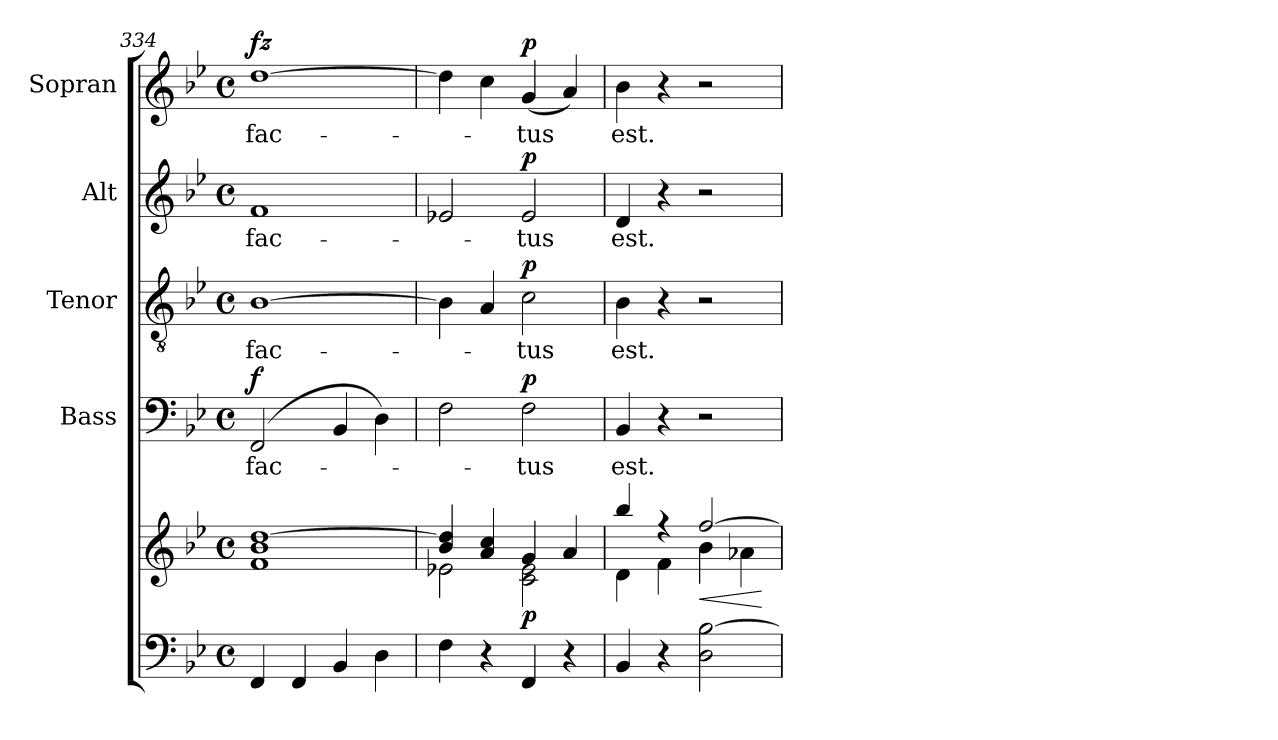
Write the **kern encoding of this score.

**kern	**kern	**dynam	**kern	**text	**dynam	**kern	**text	**dynam	**kern	**text	**dynam	**kern	**text	**dynam
*part5	*part5	*part5	*part4	*part4	*part4	*part3	*part3	*part3	*part2	*part2	*part2	*part1	*part1	*part1
*staff6	*staff5	*staff5/6	*staff4	*staff4	*staff4	*staff3	*staff3	*staff3	*staff2	*staff2	*staff2	*staff1	*staff1	*staff1
*	*	*	*I"Bass	*	*	*I"Tenor	*	*	*I"Alt	*	*	*I"Sopran	*	*
*	*	*	*I'B.	*	*	*I'T.	*	*	*I'A.	*	*	*I'S.	*	*
!!LO:PB:g=z
*clefF4	*clefG2	*	*clefF4	*	*	*clefGv2	*	*	*clefG2	*	*	*clefG2	*	*
*k[b-e-]	*k[b-e-]	*	*k[b-e-]	*	*	*k[b-e-]	*	*	*k[b-e-]	*	*	*k[b-e-]	*	*
*B-:	*B-:	*	*B-:	*	*	*B-:	*	*	*B-:	*	*	*B-:	*	*
*M4/4	*M4/4	*	*M4/4	*	*	*M4/4	*	*	*M4/4	*	*	*M4/4	*	*
*met(c)	*met(c)	*	*met(c)	*	*	*met(c)	*	*	*met(c)	*	*	*met(c)	*	*
=334	=334	=334	=334	=334	=334	=334	=334	=334	=334	=334	=334	=334	=334	=334
!	!	!	!	!LO:LY:b	!LO:DY:a	!	!LO:LY:b	!	!	!LO:LY:b	!	!	!LO:LY:b	!LO:DY:a
4FF/	1f 1b- [>1dd	.	(2FF/	fac-	f	[1B-	fac-	.	1f	fac-	.	[1dd	fac-	fz
4FF/	.	.	.	.	.	.	.	.	.	.	.	.	.	.
4BB-/	.	.	4BB-/	.	.	.	.	.	.	.	.	.	.	.
4D\	.	.	4D\)	.	.	.	.	.	.	.	.	.	.	.
=335	=335	=335	=335	=335	=335	=335	=335	=335	=335	=335	=335	=335	=335	=335
*	*^	*	*	*	*	*	*	*	*	*	*	*	*	*
4F\	4b-/ 4dd/]	2e-X\	.	2F\	.	.	4B-\]	.	.	2e-X/	.	.	4dd\]	.	.
4r	4a/ 4cc/	.	.	.	.	.	4A/	.	.	.	.	.	4cc\	.	.
!	!	!	!LO:DY:b	!	!LO:LY:b	!LO:DY:a	!	!LO:LY:b	!LO:DY:a	!	!LO:LY:b	!LO:DY:a	!	!LO:LY:b	!LO:DY:a
4FF/	4g/	2c\ 2e-\	p	2F\	-tus	p	2c\	-tus	p	2e-/	-tus	p	(<4g/	-tus	p
4r	4a/	.	.	.	.	.	.	.	.	.	.	.	4a/)	.	.
=336	=336	=336	=336	=336	=336	=336	=336	=336	=336	=336	=336	=336	=336	=336	=336
!	!	!	!	!	!LO:LY:b	!	!	!LO:LY:b	!	!	!LO:LY:b	!	!	!LO:LY:b	!
4BB-/	4bb-/	4d\	.	4BB-/	est.	.	4B-\	est.	.	4d/	est.	.	4b-\	est.	.
4r	4rff	4f\	.	4r	.	.	4r	.	.	4r	.	.	4r	.	.
!	!	!	!LO:HP:b	!	!	!	!	!	!	!	!	!	!	!	!
2D\ [2B-\	[>2ff/	4b-\	<	2r	.	.	2r	.	.	2r	.	.	2r	.	.
.	.	4a-X\	.	.	.	.	.	.	.	.	.	.	.	.	.
*	*v	*v	*	*	*	*	*	*	*	*	*	*	*	*	*
.	.	[	.	.	.	.	.	.	.	.	.	.	.	.
=	=	=	=	=	=	=	=	=	=	=	=	=	=	=
*-	*-	*-	*-	*-	*-	*-	*-	*-	*-	*-	*-	*-	*-	*-
